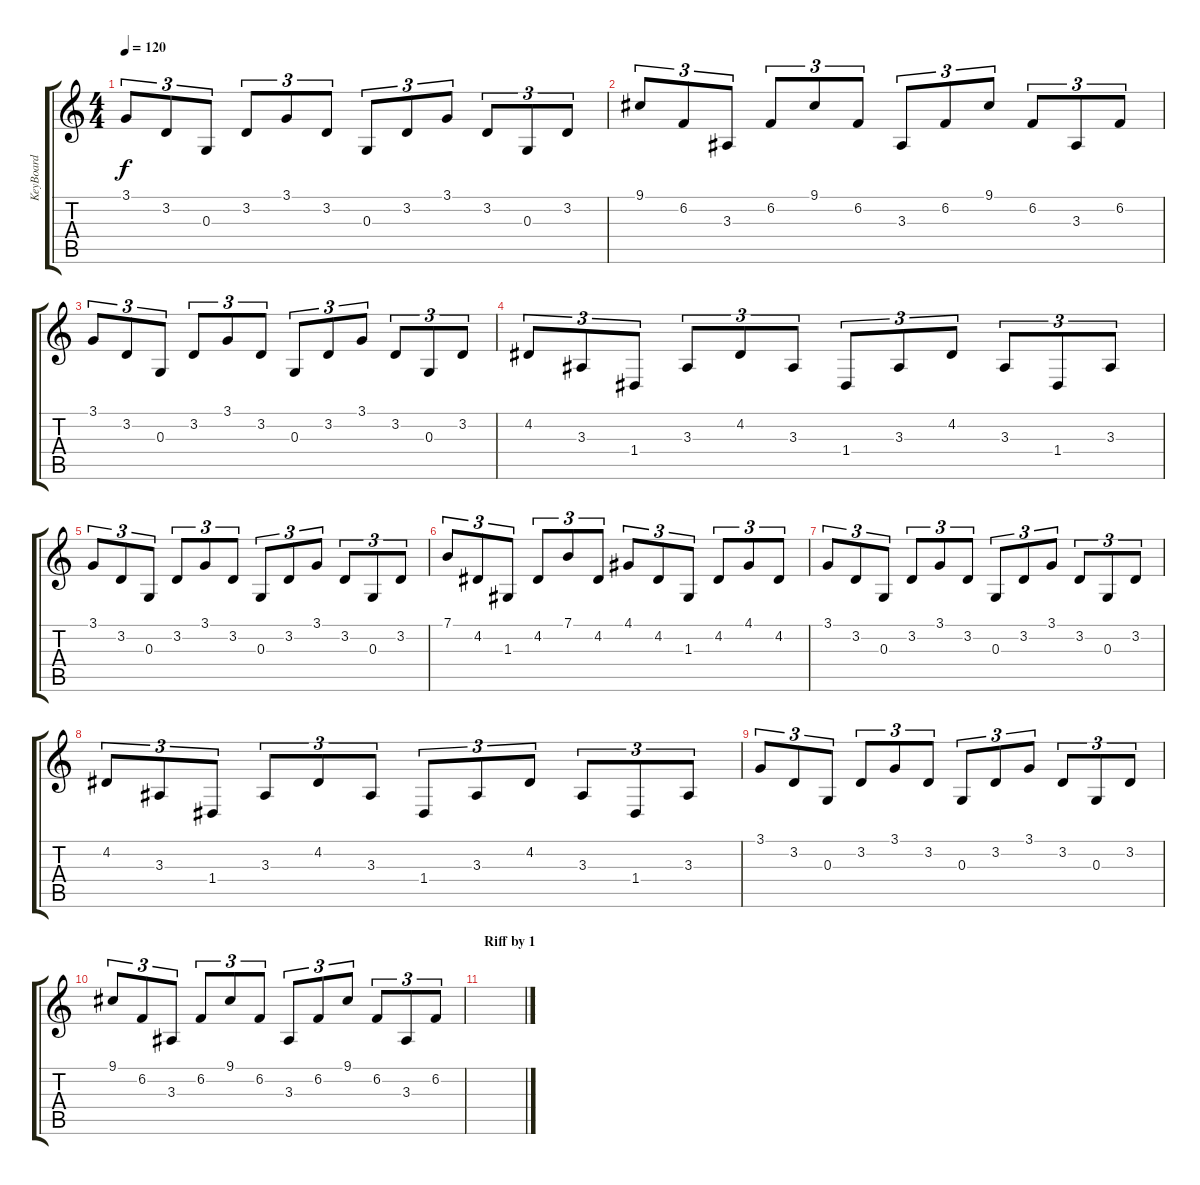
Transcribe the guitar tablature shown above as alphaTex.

\track ("KeyBoard" "KeyBoard") {instrument acousticgrandpiano}
\staff {score tabs}
\tuning (E4 B3 G3 D3 A2 E2) {hide}
\ts (4 4)
\tempo 120
\clef g2
\ks c
3.1.8{tu (3 2) dy f} 3.2.8{tu (3 2)} 0.3.8{tu (3 2)} 3.2.8{tu (3 2)} 3.1.8{tu (3 2)} 3.2.8{tu (3 2)} 0.3.8{tu (3 2)} 3.2.8{tu (3 2)} 3.1.8{tu (3 2)} 3.2.8{tu (3 2)} 0.3.8{tu (3 2)} 3.2.8{tu (3 2)} |
9.1.8{tu (3 2)} 6.2.8{tu (3 2)} 3.3.8{tu (3 2)} 6.2.8{tu (3 2)} 9.1.8{tu (3 2)} 6.2.8{tu (3 2)} 3.3.8{tu (3 2)} 6.2.8{tu (3 2)} 9.1.8{tu (3 2)} 6.2.8{tu (3 2)} 3.3.8{tu (3 2)} 6.2.8{tu (3 2)} |
3.1.8{tu (3 2)} 3.2.8{tu (3 2)} 0.3.8{tu (3 2)} 3.2.8{tu (3 2)} 3.1.8{tu (3 2)} 3.2.8{tu (3 2)} 0.3.8{tu (3 2)} 3.2.8{tu (3 2)} 3.1.8{tu (3 2)} 3.2.8{tu (3 2)} 0.3.8{tu (3 2)} 3.2.8{tu (3 2)} |
4.2.8{tu (3 2)} 3.3.8{tu (3 2)} 1.4.8{tu (3 2)} 3.3.8{tu (3 2)} 4.2.8{tu (3 2)} 3.3.8{tu (3 2)} 1.4.8{tu (3 2)} 3.3.8{tu (3 2)} 4.2.8{tu (3 2)} 3.3.8{tu (3 2)} 1.4.8{tu (3 2)} 3.3.8{tu (3 2)} |
3.1.8{tu (3 2)} 3.2.8{tu (3 2)} 0.3.8{tu (3 2)} 3.2.8{tu (3 2)} 3.1.8{tu (3 2)} 3.2.8{tu (3 2)} 0.3.8{tu (3 2)} 3.2.8{tu (3 2)} 3.1.8{tu (3 2)} 3.2.8{tu (3 2)} 0.3.8{tu (3 2)} 3.2.8{tu (3 2)} |
7.1.8{tu (3 2)} 4.2.8{tu (3 2)} 1.3.8{tu (3 2)} 4.2.8{tu (3 2)} 7.1.8{tu (3 2)} 4.2.8{tu (3 2)} 4.1.8{tu (3 2)} 4.2.8{tu (3 2)} 1.3.8{tu (3 2)} 4.2.8{tu (3 2)} 4.1.8{tu (3 2)} 4.2.8{tu (3 2)} |
3.1.8{tu (3 2)} 3.2.8{tu (3 2)} 0.3.8{tu (3 2)} 3.2.8{tu (3 2)} 3.1.8{tu (3 2)} 3.2.8{tu (3 2)} 0.3.8{tu (3 2)} 3.2.8{tu (3 2)} 3.1.8{tu (3 2)} 3.2.8{tu (3 2)} 0.3.8{tu (3 2)} 3.2.8{tu (3 2)} |
4.2.8{tu (3 2)} 3.3.8{tu (3 2)} 1.4.8{tu (3 2)} 3.3.8{tu (3 2)} 4.2.8{tu (3 2)} 3.3.8{tu (3 2)} 1.4.8{tu (3 2)} 3.3.8{tu (3 2)} 4.2.8{tu (3 2)} 3.3.8{tu (3 2)} 1.4.8{tu (3 2)} 3.3.8{tu (3 2)} |
3.1.8{tu (3 2)} 3.2.8{tu (3 2)} 0.3.8{tu (3 2)} 3.2.8{tu (3 2)} 3.1.8{tu (3 2)} 3.2.8{tu (3 2)} 0.3.8{tu (3 2)} 3.2.8{tu (3 2)} 3.1.8{tu (3 2)} 3.2.8{tu (3 2)} 0.3.8{tu (3 2)} 3.2.8{tu (3 2)} |
9.1.8{tu (3 2)} 6.2.8{tu (3 2)} 3.3.8{tu (3 2)} 6.2.8{tu (3 2)} 9.1.8{tu (3 2)} 6.2.8{tu (3 2)} 3.3.8{tu (3 2)} 6.2.8{tu (3 2)} 9.1.8{tu (3 2)} 6.2.8{tu (3 2)} 3.3.8{tu (3 2)} 6.2.8{tu (3 2)} |
\section ("" "Riff by 1")
